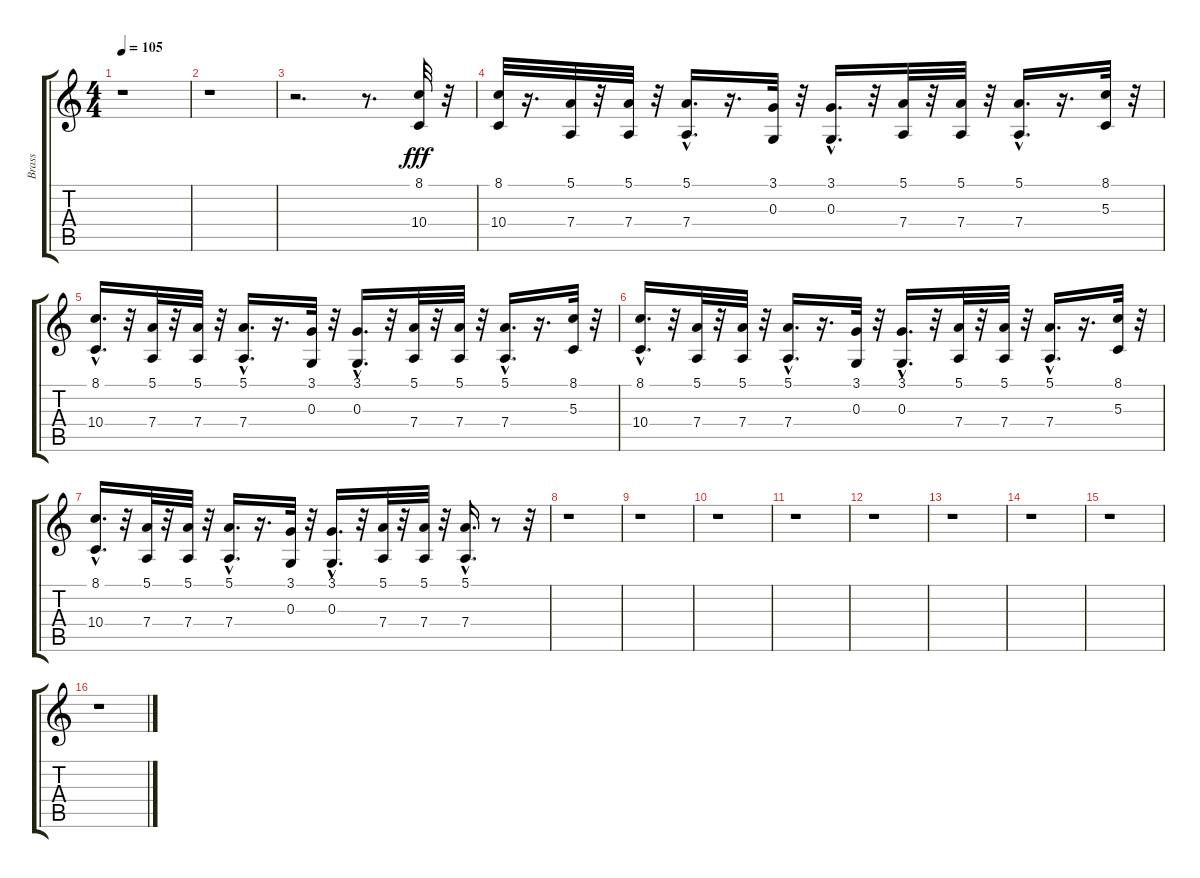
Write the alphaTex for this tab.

\track ("Brass" "Brass") {instrument stringensemble1}
\staff {score tabs}
\tuning (E4 B3 G3 D3 A2 E2) {hide}
\ts (4 4)
\tempo 105
\clef g2
\ks c
r.1{dy fff instrument stringensemble1} |
r.1 |
r.2{d} r.8{d} (8.1 10.4).32 r.32 |
(8.1 10.4).32 r.16{d} (5.1 7.4).32 r.32 (5.1 7.4).32 r.32 (5.1{hac} 7.4{hac}).16{d} r.16{d} (3.1 0.3).32 r.32 (3.1{hac} 0.3{hac}).16{d} r.32 (5.1 7.4).32 r.32 (5.1 7.4).32 r.32 (5.1{hac} 7.4{hac}).16{d} r.16{d} (8.1 5.3).32 r.32 |
(8.1{hac} 10.4{hac}).16{d} r.32 (5.1 7.4).32 r.32 (5.1 7.4).32 r.32 (5.1{hac} 7.4{hac}).16{d} r.16{d} (3.1 0.3).32 r.32 (3.1{hac} 0.3{hac}).16{d} r.32 (5.1 7.4).32 r.32 (5.1 7.4).32 r.32 (5.1{hac} 7.4{hac}).16{d} r.16{d} (8.1 5.3).32 r.32 |
(8.1{hac} 10.4{hac}).16{d} r.32 (5.1 7.4).32 r.32 (5.1 7.4).32 r.32 (5.1{hac} 7.4{hac}).16{d} r.16{d} (3.1 0.3).32 r.32 (3.1{hac} 0.3{hac}).16{d} r.32 (5.1 7.4).32 r.32 (5.1 7.4).32 r.32 (5.1{hac} 7.4{hac}).16{d} r.16{d} (8.1 5.3).32 r.32 |
(8.1{hac} 10.4{hac}).16{d} r.32 (5.1 7.4).32 r.32 (5.1 7.4).32 r.32 (5.1{hac} 7.4{hac}).16{d} r.16{d} (3.1 0.3).32 r.32 (3.1{hac} 0.3{hac}).16{d} r.32 (5.1 7.4).32 r.32 (5.1 7.4).32 r.32 (5.1{hac} 7.4{hac}).16{d} r.8 r.32 |
r.1 |
r.1 |
r.1 |
r.1 |
r.1 |
r.1 |
r.1 |
r.1 |
r.1
